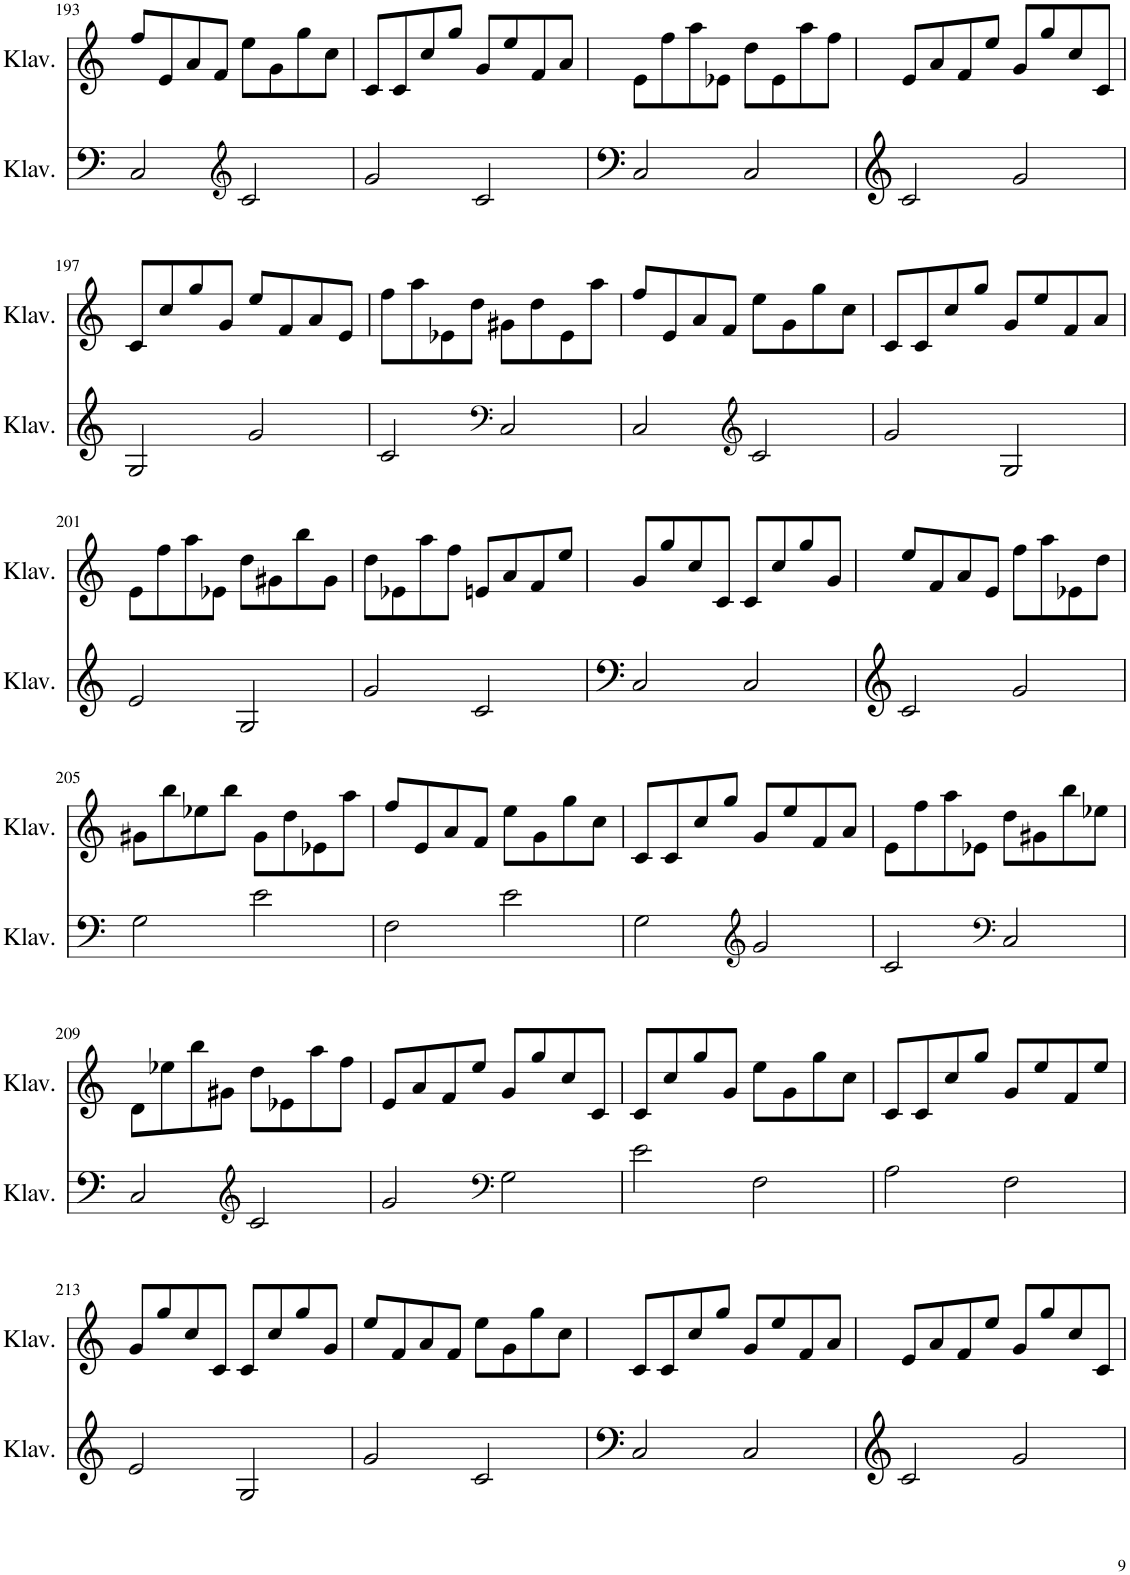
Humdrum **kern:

**kern	**kern
*part2	*part1
*staff2	*staff1
*I"Klavier	*I"Klavier
*I'Klav.	*I'Klav.
!!LO:PB:g=z
*clefF4	*clefG2
*k[]	*k[]
*M4/4	*M4/4
=193	=193
2C/	8ff/L
.	8e/
.	8a/
.	8f/J
*clefG2	*
2c/	8ee\L
.	8g\
.	8gg\
.	8cc\J
=194	=194
2g/	8c/L
.	8c/
.	8cc/
.	8gg/J
2c/	8g/L
.	8ee/
.	8f/
.	8a/J
=195	=195
2C/	8e\L
.	8ff\
.	8aa\
.	8e-X\J
2C/	8dd\L
.	8e-\
.	8aa\
.	8ff\J
=196	=196
2c/	8e/L
.	8a/
.	8f/
.	8ee/J
2g/	8g/L
.	8gg/
.	8cc/
.	8c/J
!!LO:LB:g=z
=197	=197
2G/	8c/L
.	8cc/
.	8gg/
.	8g/J
2g/	8ee/L
.	8f/
.	8a/
.	8e/J
=198	=198
2c/	8ff\L
.	8aa\
.	8e-X\
.	8dd\J
*clefF4	*
2C/	8g#X\L
.	8dd\
.	8e-\
.	8aa\J
=199	=199
2C/	8ff/L
.	8e/
.	8a/
.	8f/J
*clefG2	*
2c/	8ee\L
.	8g\
.	8gg\
.	8cc\J
=200	=200
2g/	8c/L
.	8c/
.	8cc/
.	8gg/J
2G/	8g/L
.	8ee/
.	8f/
.	8a/J
!!LO:LB:g=z
=201	=201
2e/	8e\L
.	8ff\
.	8aa\
.	8e-X\J
2G/	8dd\L
.	8g#X\
.	8bb\
.	8g#\J
=202	=202
2g/	8dd\L
.	8e-X\
.	8aa\
.	8ff\J
2c/	8en/L
.	8a/
.	8f/
.	8ee/J
=203	=203
2C/	8g/L
.	8gg/
.	8cc/
.	8c/J
2C/	8c/L
.	8cc/
.	8gg/
.	8g/J
=204	=204
2c/	8ee/L
.	8f/
.	8a/
.	8e/J
2g/	8ff\L
.	8aa\
.	8e-X\
.	8dd\J
!!LO:LB:g=z
=205	=205
2G\	8g#X\L
.	8bb\
.	8ee-X\
.	8bb\J
2e\	8g#\L
.	8dd\
.	8e-X\
.	8aa\J
=206	=206
2F\	8ff/L
.	8e/
.	8a/
.	8f/J
2e\	8ee\L
.	8g\
.	8gg\
.	8cc\J
=207	=207
2G\	8c/L
.	8c/
.	8cc/
.	8gg/J
*clefG2	*
2g/	8g/L
.	8ee/
.	8f/
.	8a/J
=208	=208
2c/	8e\L
.	8ff\
.	8aa\
.	8e-X\J
*clefF4	*
2C/	8dd\L
.	8g#X\
.	8bb\
.	8ee-X\J
!!LO:LB:g=z
=209	=209
2C/	8d\L
.	8ee-X\
.	8bb\
.	8g#X\J
*clefG2	*
2c/	8dd\L
.	8e-X\
.	8aa\
.	8ff\J
=210	=210
2g/	8e/L
.	8a/
.	8f/
.	8ee/J
*clefF4	*
2G\	8g/L
.	8gg/
.	8cc/
.	8c/J
=211	=211
2e\	8c/L
.	8cc/
.	8gg/
.	8g/J
2F\	8ee\L
.	8g\
.	8gg\
.	8cc\J
=212	=212
2A\	8c/L
.	8c/
.	8cc/
.	8gg/J
2F\	8g/L
.	8ee/
.	8f/
.	8ee/J
!!LO:LB:g=z
=213	=213
2e/	8g/L
.	8gg/
.	8cc/
.	8c/J
2G/	8c/L
.	8cc/
.	8gg/
.	8g/J
=214	=214
2g/	8ee/L
.	8f/
.	8a/
.	8f/J
2c/	8ee\L
.	8g\
.	8gg\
.	8cc\J
=215	=215
2C/	8c/L
.	8c/
.	8cc/
.	8gg/J
2C/	8g/L
.	8ee/
.	8f/
.	8a/J
=216	=216
2c/	8e/L
.	8a/
.	8f/
.	8ee/J
2g/	8g/L
.	8gg/
.	8cc/
.	8c/J
=	=
*-	*-
